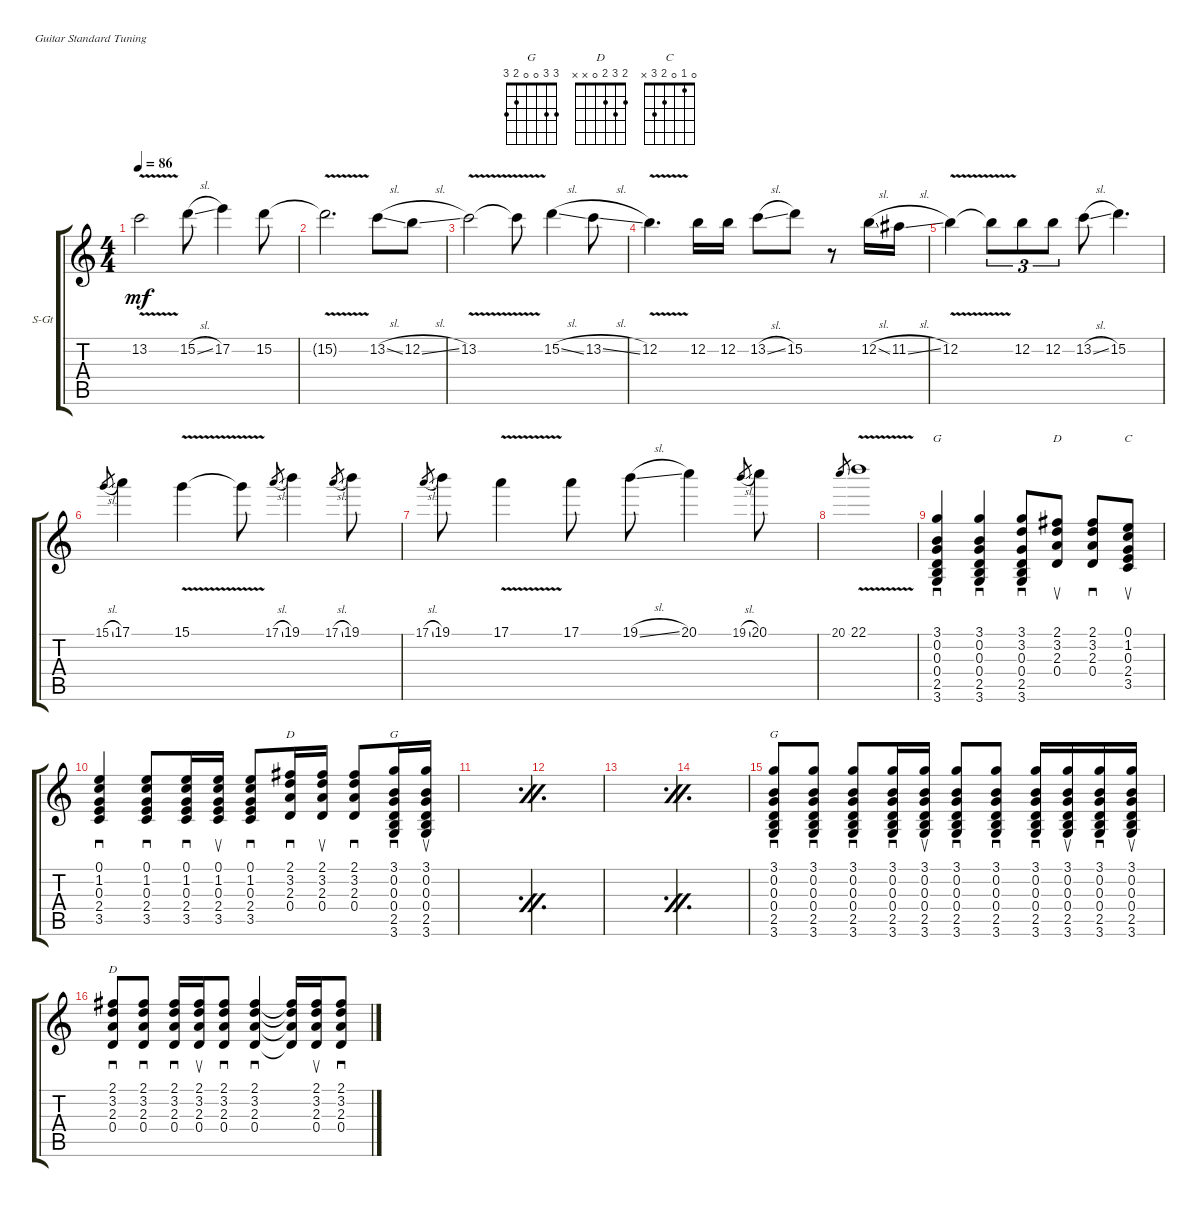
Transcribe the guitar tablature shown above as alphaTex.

\defaultSystemsLayout 4
\bracketExtendMode groupsimilarinstruments
\firstSystemTrackNameOrientation horizontal
\otherSystemsTrackNameOrientation horizontal
\track ("Steel Guitar" "S-Gt") {instrument acousticguitarsteel}
\staff {score tabs}
\tuning (E4 B3 G3 D3 A2 E2)
\chord ("G" 3 3 0 0 2 3)
\chord ("D" 2 3 2 0 x x)
\chord ("C" 0 1 0 2 3 x)
\ts (4 4)
\tempo 86
\clef g2
\scale
0.302932
\ks c
13.2{v}.2{dy mf} 15.2{sl}.8 17.2.4 15.2.8 |
\scale
0.271003 15.2{v t}.2{d} 13.2{sl}.8 12.2{sl}.8 |
\scale
0.250224 13.2{v}.2 13.2{t}.8 15.2{sl}.4 13.2{sl}.8 |
\scale
0.377368 12.2{v}.4{d} 12.2.16 12.2.16 13.2{sl}.8 15.2.8 r.8 12.2{sl}.16 11.2{sl}.16 |
\scale
0.371768 12.2{v}.4 12.2{t}.8{tu (3 2)} 12.2.8{tu (3 2)} 12.2.8{tu (3 2)} 13.2{sl}.8 15.2.4{d} |
\scale
0.34986 15.1{sl}.8{gr} 17.1.4 15.1{v}.4 15.1{t}.8 17.1{sl}.8{gr} 19.1.4 17.1{sl}.8{gr} 19.1.8 |
\scale
0.425109 17.1{sl}.8{gr} 19.1.8 17.1{v}.4 17.1.8 19.1{sl}.8 20.1.4 19.1{sl}.8{gr} 20.1.8 |
20.1.8{gr} 22.1{v}.1 |
(3.6 2.5 0.4 0.3 0.2 3.1).4{sd ch "G"} (3.6 2.5 0.4 0.3 0.2 3.1).4{sd} (3.6 2.5 0.4 0.3 3.2 3.1).8{sd} (0.4 2.3 3.2 2.1).8{su ch "D"} (0.4 2.3 3.2 2.1).8{sd} (3.5 2.4 0.3 1.2 0.1).8{su ch "C"} |
(3.5 2.4 0.3 1.2 0.1).4{sd} (3.5 2.4 0.3 1.2 0.1).8{sd} (3.5 2.4 0.3 1.2 0.1).16{sd} (3.5 2.4 0.3 1.2 0.1).16{su} (3.5 2.4 0.3 1.2 0.1).8{sd} (0.4 2.3 3.2 2.1).16{sd ch "D"} (0.4 2.3 3.2 2.1).16{su} (0.4 2.3 3.2 2.1).8{sd} (3.6 2.5 0.4 0.3 0.2 3.1).16{sd ch "G"} (3.6 2.5 0.4 0.3 0.2 3.1).16{su} |
\simile firstofdouble
|
\simile secondofdouble
|
\simile firstofdouble
|
\simile secondofdouble
|
\simile none
(3.6 2.5 0.4 0.3 0.2 3.1).8{sd ch "G"} (3.6 2.5 0.4 0.3 0.2 3.1).8{sd} (3.6 2.5 0.4 0.3 0.2 3.1).8{sd} (3.6 2.5 0.4 0.3 0.2 3.1).16{sd} (3.6 2.5 0.4 0.3 0.2 3.1).16{su} (3.6 2.5 0.4 0.3 0.2 3.1).8{sd} (3.6 2.5 0.4 0.3 0.2 3.1).8{sd} (3.6 2.5 0.4 0.3 0.2 3.1).16{sd} (3.6 2.5 0.4 0.3 0.2 3.1).16{su} (3.6 2.5 0.4 0.3 0.2 3.1).16{sd} (3.6 2.5 0.4 0.3 0.2 3.1).16{su} |
(0.4 2.3 3.2 2.1).8{sd ch "D"} (0.4 2.3 3.2 2.1).8{sd} (0.4 2.3 3.2 2.1).16{sd} (0.4 2.3 3.2 2.1).16{su} (0.4 2.3 3.2 2.1).8{sd} (0.4 2.3 3.2 2.1).4{sd} (0.4{t} 2.3{t} 3.2{t} 2.1{t}).16 (0.4 2.3 3.2 2.1).16{su} (0.4 2.3 3.2 2.1).8{sd}
